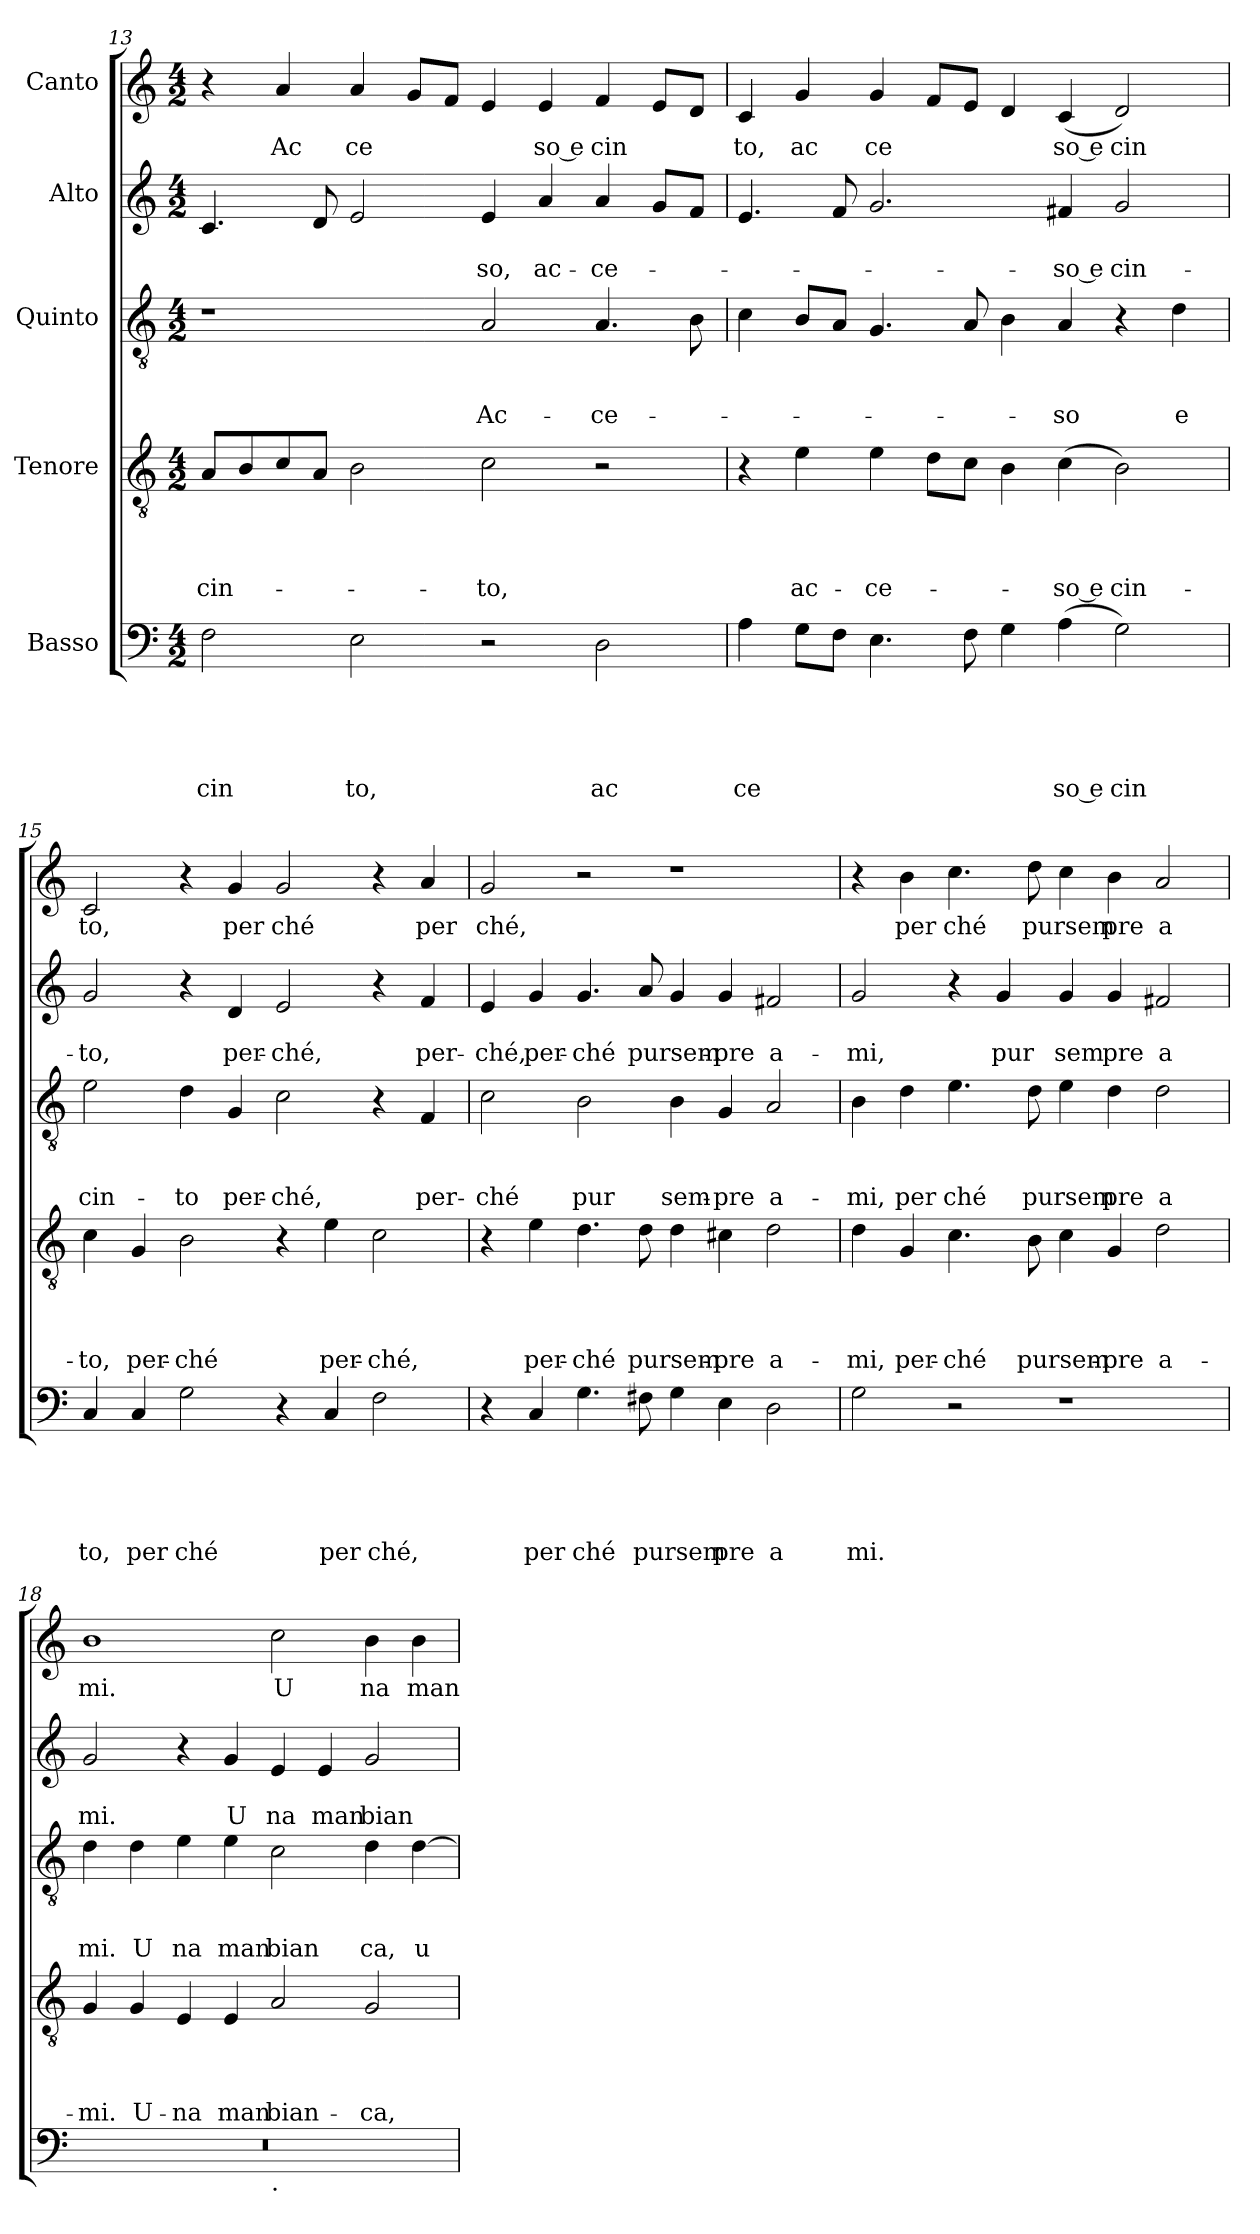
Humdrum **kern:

**kern	**text	**text	**text	**text	**text	**kern	**text	**text	**text	**text	**kern	**text	**text	**text	**kern	**text	**text	**kern	**text
*part5	*part5	*part5	*part5	*part5	*part5	*part4	*part4	*part4	*part4	*part4	*part3	*part3	*part3	*part3	*part2	*part2	*part2	*part1	*part1
*staff5	*staff5	*staff5	*staff5	*staff5	*staff5	*staff4	*staff4	*staff4	*staff4	*staff4	*staff3	*staff3	*staff3	*staff3	*staff2	*staff2	*staff2	*staff1	*staff1
*I"Basso	*	*	*	*	*	*I"Tenore	*	*	*	*	*I"Quinto	*	*	*	*I"Alto	*	*	*I"Canto	*
!!LO:PB:g=z
*clefF4	*	*	*	*	*	*clefGv2	*	*	*	*	*clefGv2	*	*	*	*clefG2	*	*	*clefG2	*
*k[]	*	*	*	*	*	*k[]	*	*	*	*	*k[]	*	*	*	*k[]	*	*	*k[]	*
*C:	*	*	*	*	*	*C:	*	*	*	*	*C:	*	*	*	*C:	*	*	*C:	*
*M4/2	*	*	*	*	*	*M4/2	*	*	*	*	*M4/2	*	*	*	*M4/2	*	*	*M4/2	*
=13	=13	=13	=13	=13	=13	=13	=13	=13	=13	=13	=13	=13	=13	=13	=13	=13	=13	=13	=13
!	!	!	!	!	!LO:LY:b	!	!	!	!	!LO:LY:b	!	!	!	!	!	!	!	!	!
2F\	.	.	.	.	cin	8A/L	.	.	.	cin-	1r	.	.	.	4.c/	.	.	4r	.
.	.	.	.	.	.	8B/	.	.	.	.	.	.	.	.	.	.	.	.	.
!	!	!	!	!	!	!	!	!	!	!	!	!	!	!	!	!	!	!	!LO:LY:b
.	.	.	.	.	.	8c/	.	.	.	.	.	.	.	.	.	.	.	4a/	Ac
.	.	.	.	.	.	8A/J	.	.	.	.	.	.	.	.	8d/	.	.	.	.
!	!	!	!	!	!LO:LY:b	!	!	!	!	!	!	!	!	!	!	!	!	!	!LO:LY:b
2E\	.	.	.	.	to,	2B\	.	.	.	.	.	.	.	.	2e/	.	.	4a/	ce
.	.	.	.	.	.	.	.	.	.	.	.	.	.	.	.	.	.	8g/L	.
.	.	.	.	.	.	.	.	.	.	.	.	.	.	.	.	.	.	8f/J	.
!	!	!	!	!	!	!	!	!	!	!LO:LY:b	!	!	!	!LO:LY:b	!	!	!LO:LY:b	!	!
2r	.	.	.	.	.	2c\	.	.	.	-to,	2A/	.	.	Ac-	4e/	.	so,	4e/	.
!	!	!	!	!	!	!	!	!	!	!	!	!	!	!	!	!	!LO:LY:b	!	!LO:LY:b:rj
.	.	.	.	.	.	.	.	.	.	.	.	.	.	.	4a/	.	ac-	4e/	so e
!	!	!	!	!	!LO:LY:b	!	!	!	!	!	!	!	!	!LO:LY:b	!	!	!LO:LY:b	!	!LO:LY:b
2D\	.	.	.	.	ac	2r	.	.	.	.	4.A/	.	.	-ce-	4a/	.	-ce-	4f/	cin
.	.	.	.	.	.	.	.	.	.	.	.	.	.	.	8g/L	.	.	8e/L	.
.	.	.	.	.	.	.	.	.	.	.	8B\	.	.	.	8f/J	.	.	8d/J	.
=14	=14	=14	=14	=14	=14	=14	=14	=14	=14	=14	=14	=14	=14	=14	=14	=14	=14	=14	=14
!	!	!	!	!	!LO:LY:b	!	!	!	!	!	!	!	!	!	!	!	!	!	!LO:LY:b
4A\	.	.	.	.	ce	4r	.	.	.	.	4c\	.	.	.	4.e/	.	.	4c/	to,
!	!	!	!	!	!	!	!	!	!	!LO:LY:b	!	!	!	!	!	!	!	!	!LO:LY:b
8G\L	.	.	.	.	.	4e\	.	.	.	ac-	8B/L	.	.	.	.	.	.	4g/	ac
8F\J	.	.	.	.	.	.	.	.	.	.	8A/J	.	.	.	8f/	.	.	.	.
!	!	!	!	!	!	!	!	!	!	!LO:LY:b	!	!	!	!	!	!	!	!	!LO:LY:b
4.E\	.	.	.	.	.	4e\	.	.	.	-ce-	4.G/	.	.	.	2.g/	.	.	4g/	ce
.	.	.	.	.	.	8d\L	.	.	.	.	.	.	.	.	.	.	.	8f/L	.
8F\	.	.	.	.	.	8c\J	.	.	.	.	8A/	.	.	.	.	.	.	8e/J	.
4G\	.	.	.	.	.	4B\	.	.	.	.	4B\	.	.	.	.	.	.	4d/	.
!	!	!	!	!	!LO:LY:b:rj	!	!	!	!	!LO:LY:b:rj	!	!	!	!LO:LY:b	!	!	!LO:LY:b:rj	!	!LO:LY:b:rj
(<4A\	.	.	.	.	so e	(<4c\	.	.	.	-so e	4A/	.	.	-so	4f#X/	.	-so e	(<4c/	so e
!	!	!	!	!	!LO:LY:b	!	!	!	!	!LO:LY:b	!	!	!	!	!	!	!LO:LY:b	!	!LO:LY:b
2G\)	.	.	.	.	cin	2B\)	.	.	.	cin-	4r	.	.	.	2g/	.	cin-	2d/)	cin
!	!	!	!	!	!	!	!	!	!	!	!	!	!	!LO:LY:b	!	!	!	!	!
.	.	.	.	.	.	.	.	.	.	.	4d\	.	.	e	.	.	.	.	.
=15	=15	=15	=15	=15	=15	=15	=15	=15	=15	=15	=15	=15	=15	=15	=15	=15	=15	=15	=15
!	!	!	!	!	!LO:LY:b	!	!	!	!	!LO:LY:b	!	!	!	!LO:LY:b	!	!	!LO:LY:b	!	!LO:LY:b
4C/	.	.	.	.	to,	4c\	.	.	.	-to,	2e\	.	.	cin-	2g/	.	-to,	2c/	to,
!	!	!	!	!	!LO:LY:b	!	!	!	!	!LO:LY:b	!	!	!	!	!	!	!	!	!
4C/	.	.	.	.	per	4G/	.	.	.	per-	.	.	.	.	.	.	.	.	.
!	!	!	!	!	!LO:LY:b	!	!	!	!	!LO:LY:b	!	!	!	!LO:LY:b	!	!	!	!	!
2G\	.	.	.	.	ché	2B\	.	.	.	-ché	4d\	.	.	-to	4r	.	.	4r	.
!	!	!	!	!	!	!	!	!	!	!	!	!	!	!LO:LY:b	!	!	!LO:LY:b	!	!LO:LY:b
.	.	.	.	.	.	.	.	.	.	.	4G/	.	.	per-	4d/	.	per-	4g/	per
!	!	!	!	!	!	!	!	!	!	!	!	!	!	!LO:LY:b	!	!	!LO:LY:b	!	!LO:LY:b
4r	.	.	.	.	.	4r	.	.	.	.	2c\	.	.	-ché,	2e/	.	-ché,	2g/	ché
!	!	!	!	!	!LO:LY:b	!	!	!	!	!LO:LY:b	!	!	!	!	!	!	!	!	!
4C/	.	.	.	.	per	4e\	.	.	.	per-	.	.	.	.	.	.	.	.	.
!	!	!	!	!	!LO:LY:b	!	!	!	!	!LO:LY:b	!	!	!	!	!	!	!	!	!
2F\	.	.	.	.	ché,	2c\	.	.	.	-ché,	4r	.	.	.	4r	.	.	4r	.
!	!	!	!	!	!	!	!	!	!	!	!	!	!	!LO:LY:b	!	!	!LO:LY:b	!	!LO:LY:b
.	.	.	.	.	.	.	.	.	.	.	4F/	.	.	per-	4f/	.	per-	4a/	per
=16	=16	=16	=16	=16	=16	=16	=16	=16	=16	=16	=16	=16	=16	=16	=16	=16	=16	=16	=16
!	!	!	!	!	!	!	!	!	!	!	!	!	!	!LO:LY:b	!	!	!LO:LY:b	!	!LO:LY:b
4r	.	.	.	.	.	4r	.	.	.	.	2c\	.	.	-ché	4e/	.	-ché,	2g/	ché,
!	!	!	!	!	!LO:LY:b	!	!	!	!	!LO:LY:b	!	!	!	!	!	!	!LO:LY:b	!	!
4C/	.	.	.	.	per	4e\	.	.	.	per-	.	.	.	.	4g/	.	per-	.	.
!	!	!	!	!	!LO:LY:b	!	!	!	!	!LO:LY:b	!	!	!	!LO:LY:b	!	!	!LO:LY:b	!	!
4.G\	.	.	.	.	ché	4.d\	.	.	.	-ché	2B\	.	.	pur	4.g/	.	-ché	2r	.
!	!	!	!	!	!LO:LY:b	!	!	!	!	!LO:LY:b	!	!	!	!	!	!	!LO:LY:b	!	!
8F#X\	.	.	.	.	pursem	8d\	.	.	.	pursem-	.	.	.	.	8a/	.	pursem-	.	.
!	!	!	!	!	!	!	!	!	!	!	!	!	!	!LO:LY:b	!	!	!	!	!
4G\	.	.	.	.	.	4d\	.	.	.	.	4B\	.	.	sem-	4g/	.	.	1r	.
!	!	!	!	!	!LO:LY:b	!	!	!	!	!LO:LY:b	!	!	!	!LO:LY:b	!	!	!LO:LY:b	!	!
4E\	.	.	.	.	pre	4c#X\	.	.	.	-pre	4G/	.	.	-pre	4g/	.	-pre	.	.
!	!	!	!	!	!LO:LY:b	!	!	!	!	!LO:LY:b	!	!	!	!LO:LY:b	!	!	!LO:LY:b	!	!
2D\	.	.	.	.	a	2d\	.	.	.	a-	2A/	.	.	a-	2f#X/	.	a-	.	.
!!LO:LB:g=z
=17	=17	=17	=17	=17	=17	=17	=17	=17	=17	=17	=17	=17	=17	=17	=17	=17	=17	=17	=17
!	!	!	!	!	!LO:LY:b	!	!	!	!	!LO:LY:b	!	!	!	!LO:LY:b	!	!	!LO:LY:b	!	!
2G\	.	.	.	.	mi.	4d\	.	.	.	-mi,	4B\	.	.	-mi,	2g/	.	-mi,	4r	.
!	!	!	!	!	!	!	!	!	!	!LO:LY:b	!	!	!	!LO:LY:b	!	!	!	!	!LO:LY:b
.	.	.	.	.	.	4G/	.	.	.	per-	4d\	.	.	per	.	.	.	4b\	per
!	!	!	!	!	!	!	!	!	!	!LO:LY:b	!	!	!	!LO:LY:b	!	!	!	!	!LO:LY:b
2r	.	.	.	.	.	4.c\	.	.	.	-ché	4.e\	.	.	ché	4r	.	.	4.cc\	ché
!	!	!	!	!	!	!	!	!	!	!	!	!	!	!	!	!	!LO:LY:b	!	!
.	.	.	.	.	.	.	.	.	.	.	.	.	.	.	4g/	.	pur	.	.
!	!	!	!	!	!	!	!	!	!	!LO:LY:b	!	!	!	!LO:LY:b	!	!	!	!	!LO:LY:b
.	.	.	.	.	.	8B\	.	.	.	pursem-	8d\	.	.	pursem	.	.	.	8dd\	pursem
!	!	!	!	!	!	!	!	!	!	!	!	!	!	!	!	!	!LO:LY:b	!	!
1r	.	.	.	.	.	4c\	.	.	.	.	4e\	.	.	.	4g/	.	sem	4cc\	.
!	!	!	!	!	!	!	!	!	!	!LO:LY:b	!	!	!	!LO:LY:b	!	!	!LO:LY:b	!	!LO:LY:b
.	.	.	.	.	.	4G/	.	.	.	-pre	4d\	.	.	pre	4g/	.	pre	4b\	pre
!	!	!	!	!	!	!	!	!	!	!LO:LY:b	!	!	!	!LO:LY:b	!	!	!LO:LY:b	!	!LO:LY:b
.	.	.	.	.	.	2d\	.	.	.	a-	2d\	.	.	a	2f#X/	.	a	2a/	a
=18	=18	=18	=18	=18	=18	=18	=18	=18	=18	=18	=18	=18	=18	=18	=18	=18	=18	=18	=18
!	!	!	!	!	!	!	!	!	!	!LO:LY:b	!	!	!	!LO:LY:b	!	!	!LO:LY:b	!	!LO:LY:b
*^	*	*	*	*	*	*	*	*	*	*	*	*	*	*	*	*	*	*	*
0r	1ryy	.	.	.	.	.	4G/	.	.	.	-mi.	4d\	.	.	mi.	2g/	.	mi.	1b	mi.
!	!	!	!	!	!	!	!	!	!	!	!LO:LY:b	!	!	!	!LO:LY:b	!	!	!	!	!
.	.	.	.	.	.	.	4G/	.	.	.	U-	4d\	.	.	U	.	.	.	.	.
!	!	!	!	!	!	!	!	!	!	!	!LO:LY:b	!	!	!	!LO:LY:b	!	!	!	!	!
.	.	.	.	.	.	.	4E/	.	.	.	-na	4e\	.	.	na	4r	.	.	.	.
!	!	!	!	!	!	!	!	!	!	!	!LO:LY:b	!	!	!	!LO:LY:b	!	!	!LO:LY:b	!	!
.	.	.	.	.	.	.	4E/	.	.	.	man	4e\	.	.	man	4g/	.	U	.	.
!	!LO:TX:b:t=.	!	!	!	!	!	!	!	!	!	!	!	!	!	!	!	!	!	!	!
!	!	!	!	!	!	!	!	!	!	!	!LO:LY:b	!	!	!	!LO:LY:b	!	!	!LO:LY:b	!	!LO:LY:b
.	1ryy	.	.	.	.	.	2A/	.	.	.	bian-	2c\	.	.	bian	4e/	.	na	2cc\	U
!	!	!	!	!	!	!	!	!	!	!	!	!	!	!	!	!	!	!LO:LY:b	!	!
.	.	.	.	.	.	.	.	.	.	.	.	.	.	.	.	4e/	.	man	.	.
!	!	!	!	!	!	!	!	!	!	!	!LO:LY:b	!	!	!	!LO:LY:b	!	!	!LO:LY:b	!	!LO:LY:b
.	.	.	.	.	.	.	2G/	.	.	.	-ca,	4d\	.	.	ca,	2g/	.	bian	4b\	na
!	!	!	!	!	!	!	!	!	!	!	!	!	!	!	!LO:LY:b	!	!	!	!	!LO:LY:b
.	.	.	.	.	.	.	.	.	.	.	.	[>4d\	.	.	u	.	.	.	4b\	man
*v	*v	*	*	*	*	*	*	*	*	*	*	*	*	*	*	*	*	*	*	*
=	=	=	=	=	=	=	=	=	=	=	=	=	=	=	=	=	=	=	=
*-	*-	*-	*-	*-	*-	*-	*-	*-	*-	*-	*-	*-	*-	*-	*-	*-	*-	*-	*-
